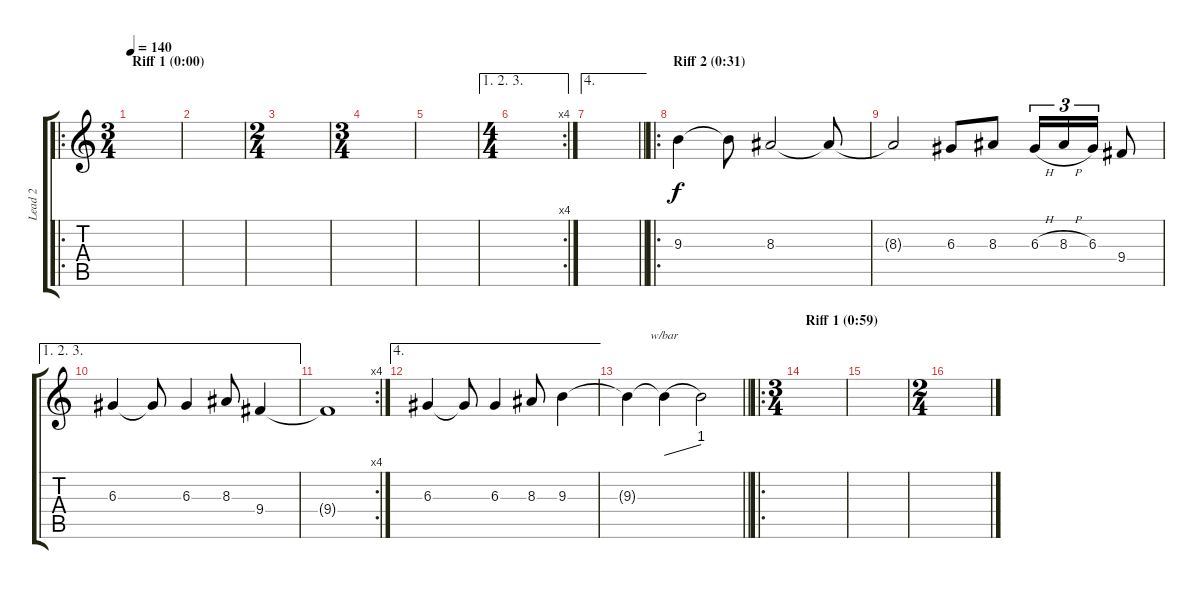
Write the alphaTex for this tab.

\track ("Lead 2" "Lead 2") {instrument distortionguitar}
\staff {score tabs}
\tuning (B3 Gb3 D3 A2 E2 B1) {hide}
\ro
\ts (3 4)
\section ("" "Riff 1 (0:00)")
\tempo 140
\clef g2
\ks c
|
|
\ts (2 4)
|
\ts (3 4)
|
|
\ae (1 2 3)
\rc 4
\ts (4 4)
|
\ae 4
\barLineRight lightlight
|
\ro
\section ("" "Riff 2 (0:31)")
9.3.4 9.3{t}.8 8.3.2 8.3{t}.8 |
8.3{t}.2 6.3.8 8.3.8 6.3{h}.16{tu (3 2)} 8.3{h}.16{tu (3 2)} 6.3.16{tu (3 2)} 9.4.8 |
\ae (1 2 3)
6.3.4 6.3{t}.8 6.3.4 8.3.8 9.4.4 |
\rc 4
9.4{t}.1 |
\ae 4
6.3.4 6.3{t}.8 6.3.4 8.3.8 9.3.4 |
\barLineRight lightlight
9.3{t}.4 9.3{t}.4{tbe (dive default 0 0 60 4)} 9.3{t}.2 |
\ro
\ts (3 4)
\section ("" "Riff 1 (0:59)")
|
|
\ts (2 4)
